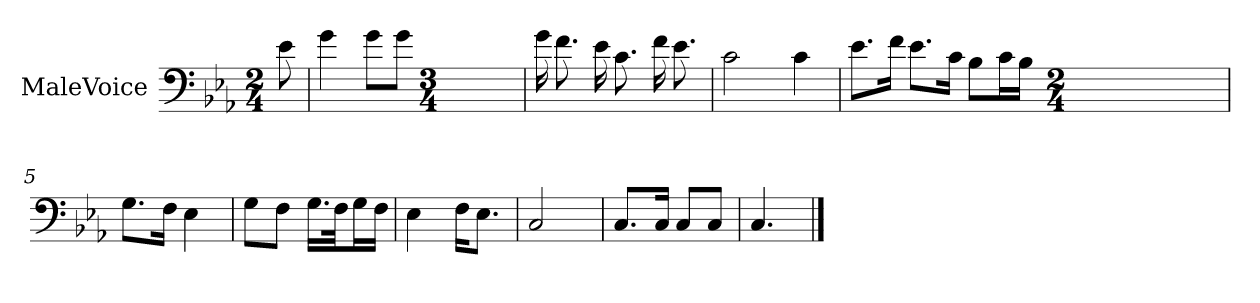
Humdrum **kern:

**kern
*part1
*staff1
*I"MaleVoice
*clefF4
*k[b-e-a-]
*M2/4
*MM76
=
8e-
=1
4g
8g\L
8g\J
*M3/4
=2
16g
8.f
16e-
8.c
16f
8.e-
=3
2c
4c
=4
8.e-\L
16f\Jk
8.e-\L
16c\Jk
8B-\L
16c\L
16B-\JJ
*M2/4
=5
8.G\L
16F\Jk
4E-
=6
8G\L
8F\J
16.G\LL
32F\Jk
16G\L
16F\JJ
=7
4E-
16F\KL
8.E-\J
=8
2C
=9
8.C/L
16C/Jk
8C/L
8C/J
=10
4.C
==
*-
